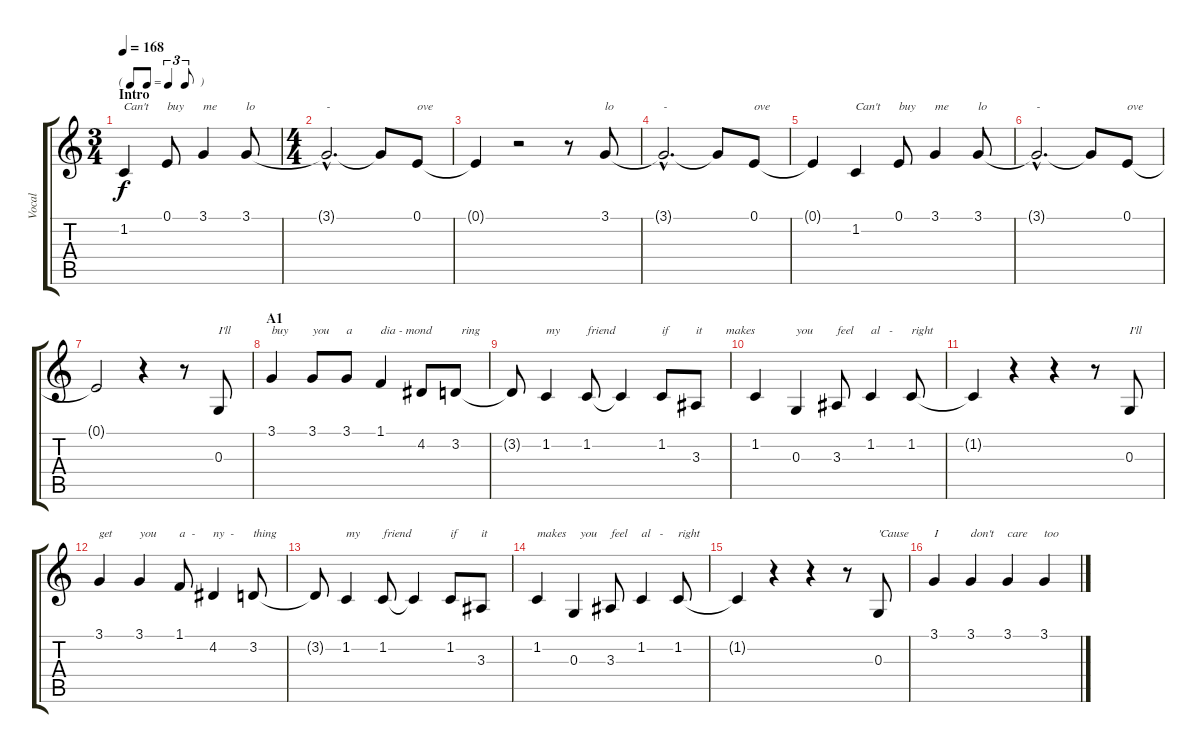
\track ("Vocal" "Vocal") {instrument lead2sawtooth}
\staff {score tabs}
\tuning (E4 B3 G3 D3 A2 E2) {hide}
\ts (3 4)
\tf triplet8th
\section ("" "Intro")
\tempo 168
\clef g2
\ks c
1.2.4{txt "Can't" dy f instrument lead2sawtooth} 0.1.8{txt "buy"} 3.1.4{txt "me"} 3.1.8{txt "lo"} |
\ts (4 4)
3.1{hac t}.2{d txt "-"} 3.1{t}.8 0.1.8{txt "ove"} |
0.1{t}.4 r.2 r.8 3.1.8{txt "lo"} |
3.1{hac t}.2{d txt "-"} 3.1{t}.8 0.1.8{txt "ove"} |
0.1{t}.4 1.2.4{txt "Can't"} 0.1.8{txt "buy"} 3.1.4{txt "me"} 3.1.8{txt "lo"} |
3.1{hac t}.2{d txt "-"} 3.1{t}.8 0.1.8{txt "ove"} |
0.1{t}.2 r.4 r.8 0.3.8{txt "I'll"} |
\section ("" "A1")
3.1.4{txt "buy"} 3.1.8{txt "you"} 3.1.8{txt "a"} 1.1.4{txt "dia - mond"} 4.2.8 3.2.8{txt "  ring"} |
3.2{t}.8 1.2.4{txt "my"} 1.2.8{txt "friend"} 1.2{t}.4 1.2.8{txt "if"} 3.3.8{txt "it        makes"} |
1.2.4 0.3.4{txt "you"} 3.3.8{txt "feel"} 1.2.4{txt "al   -"} 1.2.8{txt "right"} |
1.2{t}.4 r.4 r.4 r.8 0.3.8{txt "I'll"} |
3.1.4{txt "get"} 3.1.4{txt "you"} 1.1.8{txt "a  -"} 4.2.4{txt "ny  -"} 3.2.8{txt "thing"} |
3.2{t}.8 1.2.4{txt "my"} 1.2.8{txt "friend"} 1.2{t}.4 1.2.8{txt "if"} 3.3.8{txt "it"} |
1.2.4{txt "makes"} 0.3.4{txt "  you"} 3.3.8{txt "feel"} 1.2.4{txt "al   -"} 1.2.8{txt "right"} |
1.2{t}.4 r.4 r.4 r.8 0.3.8{txt "'Cause"} |
3.1.4{txt "I"} 3.1.4{txt "don't"} 3.1.4{txt "care"} 3.1.4{txt "too"}
